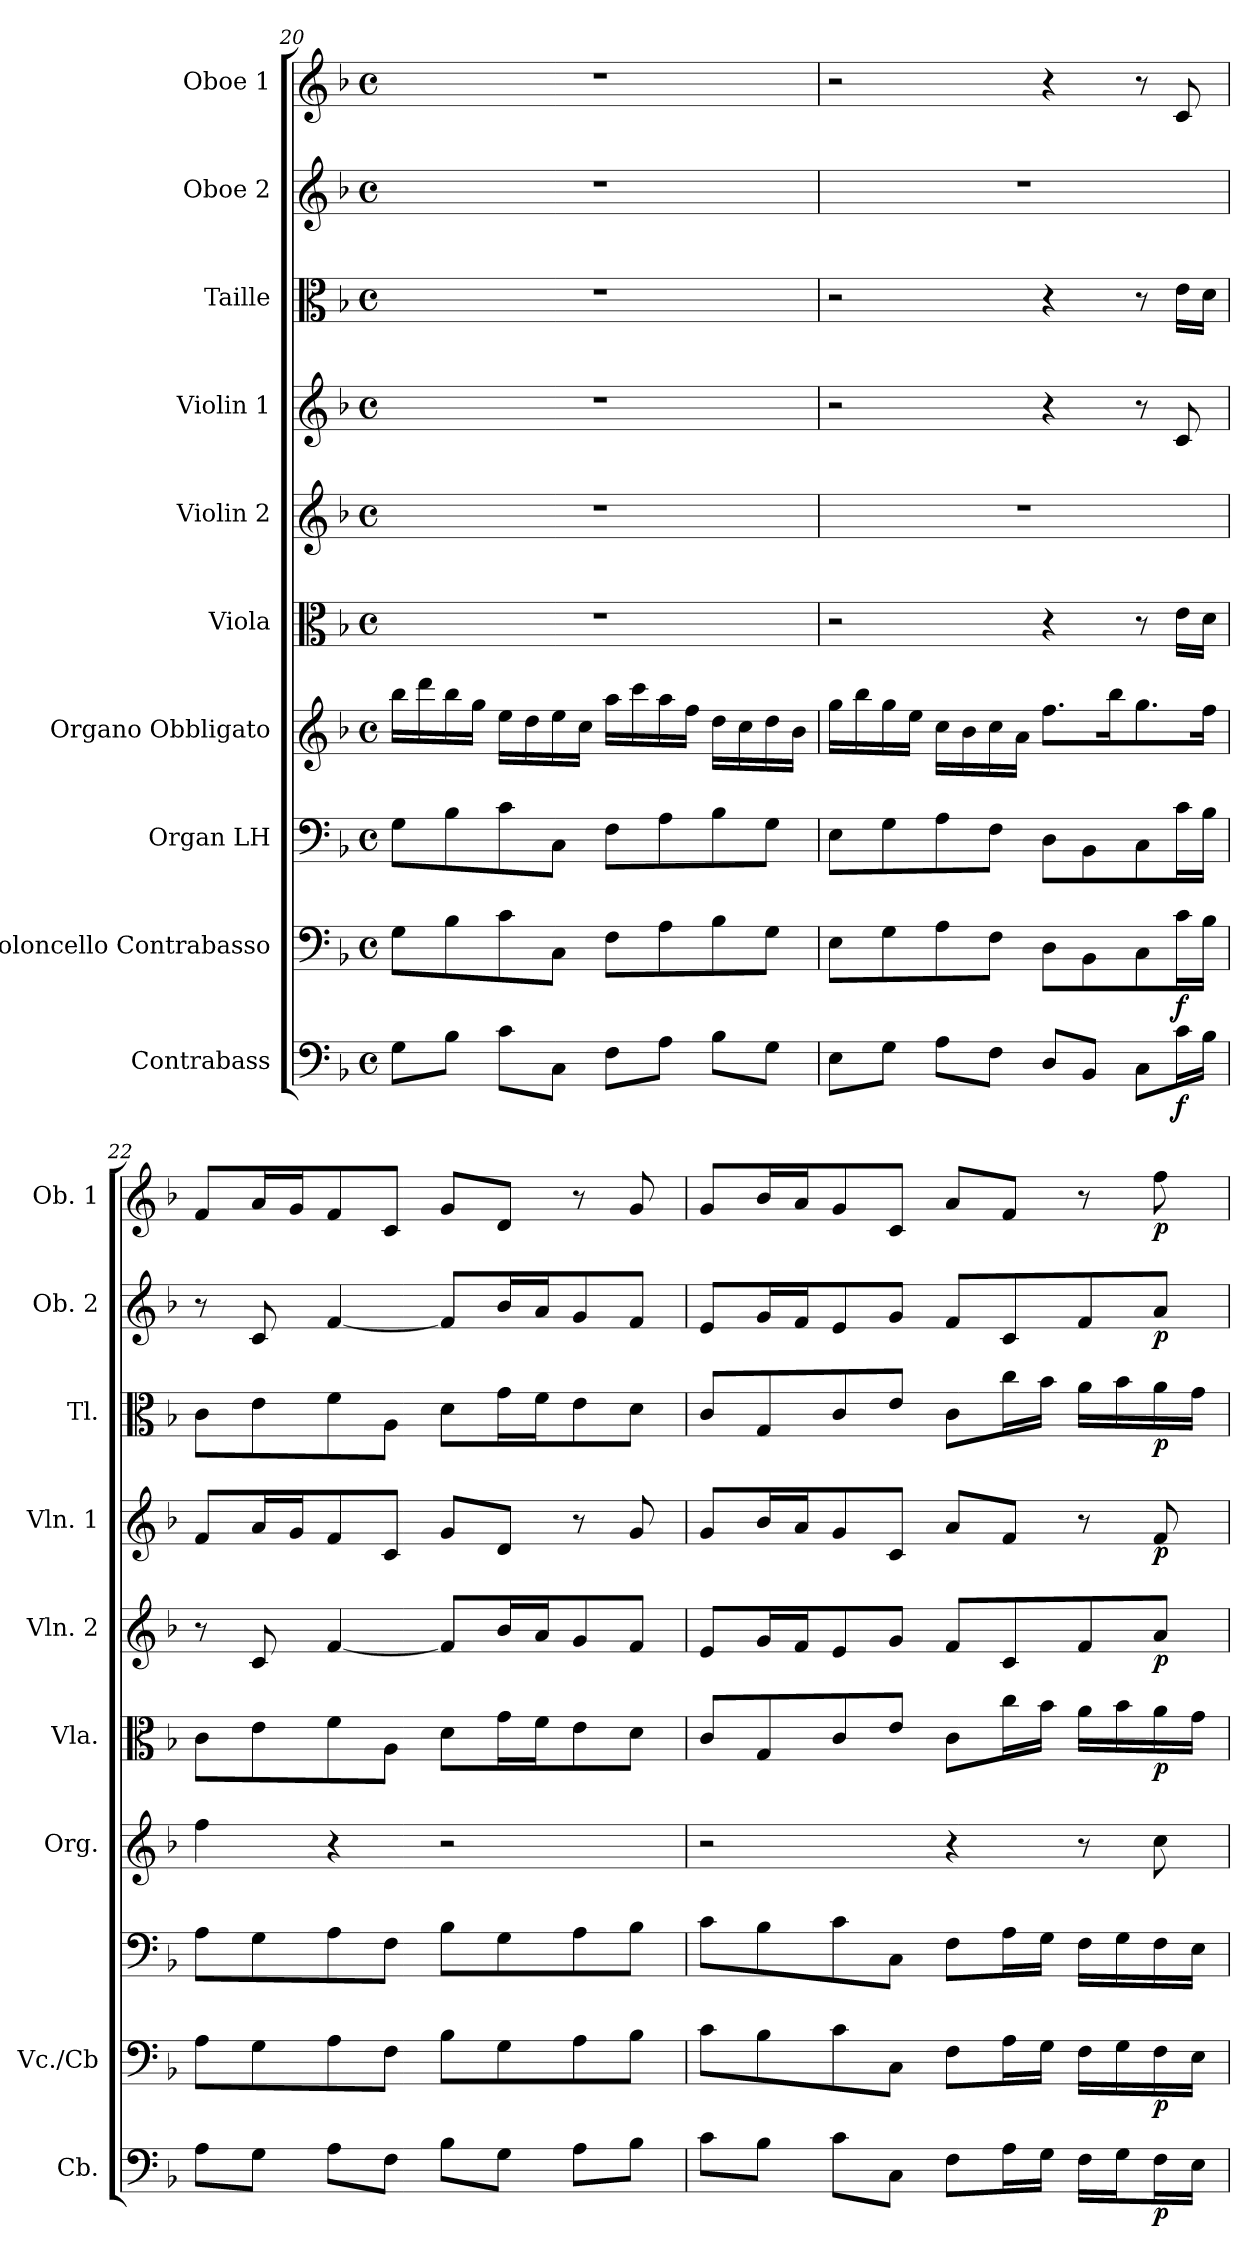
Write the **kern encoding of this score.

**kern	**dynam	**kern	**dynam	**kern	**kern	**kern	**dynam	**kern	**dynam	**kern	**dynam	**kern	**dynam	**kern	**dynam	**kern	**dynam
*part10	*part10	*part9	*part9	*part8	*part7	*part6	*part6	*part5	*part5	*part4	*part4	*part3	*part3	*part2	*part2	*part1	*part1
*staff10	*staff10	*staff9	*staff9	*staff8	*staff7	*staff6	*staff6	*staff5	*staff5	*staff4	*staff4	*staff3	*staff3	*staff2	*staff2	*staff1	*staff1
*I"Contrabass	*	*I"Violoncello Contrabasso	*	*I"Organ LH	*I"Organo Obbligato	*I"Viola	*	*I"Violin 2	*	*I"Violin 1	*	*I"Taille	*	*I"Oboe 2	*	*I"Oboe 1	*
*I'Cb.	*	*I'Vc./Cb	*	*	*I'Org.	*I'Vla.	*	*I'Vln. 2	*	*I'Vln. 1	*	*I'Tl.	*	*I'Ob. 2	*	*I'Ob. 1	*
*clefF4	*	*clefF4	*	*clefF4	*clefG2	*clefC3	*	*clefG2	*	*clefG2	*	*clefC3	*	*clefG2	*	*clefG2	*
*ITrd7c12	*	*	*	*	*	*	*	*	*	*	*	*	*	*	*	*	*
*k[b-]	*	*k[b-]	*	*k[b-]	*k[b-]	*k[b-]	*	*k[b-]	*	*k[b-]	*	*k[b-]	*	*k[b-]	*	*k[b-]	*
*M4/4	*	*M4/4	*	*M4/4	*M4/4	*M4/4	*	*M4/4	*	*M4/4	*	*M4/4	*	*M4/4	*	*M4/4	*
*met(c)	*	*met(c)	*	*met(c)	*met(c)	*met(c)	*	*met(c)	*	*met(c)	*	*met(c)	*	*met(c)	*	*met(c)	*
=20	=20	=20	=20	=20	=20	=20	=20	=20	=20	=20	=20	=20	=20	=20	=20	=20	=20
8GG\L	.	8G\L	.	8G\L	16bb-\LL	1r	.	1r	.	1r	.	1r	.	1r	.	1r	.
.	.	.	.	.	16ddd\	.	.	.	.	.	.	.	.	.	.	.	.
8BB-\J	.	8B-\	.	8B-\	16bb-\	.	.	.	.	.	.	.	.	.	.	.	.
.	.	.	.	.	16gg\JJ	.	.	.	.	.	.	.	.	.	.	.	.
8C\L	.	8c\	.	8c\	16ee\LL	.	.	.	.	.	.	.	.	.	.	.	.
.	.	.	.	.	16dd\	.	.	.	.	.	.	.	.	.	.	.	.
8CC\J	.	8C\J	.	8C\J	16ee\	.	.	.	.	.	.	.	.	.	.	.	.
.	.	.	.	.	16cc\JJ	.	.	.	.	.	.	.	.	.	.	.	.
8FF\L	.	8F\L	.	8F\L	16aa\LL	.	.	.	.	.	.	.	.	.	.	.	.
.	.	.	.	.	16ccc\	.	.	.	.	.	.	.	.	.	.	.	.
8AA\J	.	8A\	.	8A\	16aa\	.	.	.	.	.	.	.	.	.	.	.	.
.	.	.	.	.	16ff\JJ	.	.	.	.	.	.	.	.	.	.	.	.
8BB-\L	.	8B-\	.	8B-\	16dd\LL	.	.	.	.	.	.	.	.	.	.	.	.
.	.	.	.	.	16cc\	.	.	.	.	.	.	.	.	.	.	.	.
8GG\J	.	8G\J	.	8G\J	16dd\	.	.	.	.	.	.	.	.	.	.	.	.
.	.	.	.	.	16b-\JJ	.	.	.	.	.	.	.	.	.	.	.	.
!!LO:PB:g=z
=21	=21	=21	=21	=21	=21	=21	=21	=21	=21	=21	=21	=21	=21	=21	=21	=21	=21
8EE\L	.	8E\L	.	8E\L	16gg\LL	2r	.	1r	.	2r	.	2r	.	1r	.	2r	.
.	.	.	.	.	16bb-\	.	.	.	.	.	.	.	.	.	.	.	.
8GG\J	.	8G\	.	8G\	16gg\	.	.	.	.	.	.	.	.	.	.	.	.
.	.	.	.	.	16ee\JJ	.	.	.	.	.	.	.	.	.	.	.	.
8AA\L	.	8A\	.	8A\	16cc\LL	.	.	.	.	.	.	.	.	.	.	.	.
.	.	.	.	.	16b-\	.	.	.	.	.	.	.	.	.	.	.	.
8FF\J	.	8F\J	.	8F\J	16cc\	.	.	.	.	.	.	.	.	.	.	.	.
.	.	.	.	.	16a\JJ	.	.	.	.	.	.	.	.	.	.	.	.
8DD/L	.	8D\L	.	8D\L	8.ff\L	4r	.	.	.	4r	.	4r	.	.	.	4r	.
8BBB-/J	.	8BB-\	.	8BB-\	.	.	.	.	.	.	.	.	.	.	.	.	.
.	.	.	.	.	16bb-\K	.	.	.	.	.	.	.	.	.	.	.	.
8CC\L	.	8C\	.	8C\	8.gg\	8r	.	.	.	8r	.	8r	.	.	.	8r	.
!	!LO:DY:b	!	!LO:DY:b	!	!	!	!	!	!	!	!	!	!	!	!	!	!
16C\L	f	16c\L	f	16c\L	.	16e\LL	.	.	.	8c/	.	16e\LL	.	.	.	8c/	.
16BB-\JJ	.	16B-\JJ	.	16B-\JJ	16ff\Jk	16d\JJ	.	.	.	.	.	16d\JJ	.	.	.	.	.
=22	=22	=22	=22	=22	=22	=22	=22	=22	=22	=22	=22	=22	=22	=22	=22	=22	=22
8AA\L	.	8A\L	.	8A\L	4ff\	8c\L	.	8r	.	8f/L	.	8c\L	.	8r	.	8f/L	.
8GG\J	.	8G\	.	8G\	.	8e\	.	8c/	.	16a/L	.	8e\	.	8c/	.	16a/L	.
.	.	.	.	.	.	.	.	.	.	16g/J	.	.	.	.	.	16g/J	.
8AA\L	.	8A\	.	8A\	4r	8f\	.	[4f/	.	8f/	.	8f\	.	[4f/	.	8f/	.
8FF\J	.	8F\J	.	8F\J	.	8A\J	.	.	.	8c/J	.	8A\J	.	.	.	8c/J	.
8BB-\L	.	8B-\L	.	8B-\L	2r	8d\L	.	8f/L]	.	8g/L	.	8d\L	.	8f/L]	.	8g/L	.
8GG\J	.	8G\	.	8G\	.	16g\L	.	16b-/L	.	8d/J	.	16g\L	.	16b-/L	.	8d/J	.
.	.	.	.	.	.	16f\J	.	16a/J	.	.	.	16f\J	.	16a/J	.	.	.
8AA\L	.	8A\	.	8A\	.	8e\	.	8g/	.	8r	.	8e\	.	8g/	.	8r	.
8BB-\J	.	8B-\J	.	8B-\J	.	8d\J	.	8f/J	.	8g/	.	8d\J	.	8f/J	.	8g/	.
=23	=23	=23	=23	=23	=23	=23	=23	=23	=23	=23	=23	=23	=23	=23	=23	=23	=23
8C\L	.	8c\L	.	8c\L	2r	8c/L	.	8e/L	.	8g/L	.	8c/L	.	8e/L	.	8g/L	.
8BB-\J	.	8B-\	.	8B-\	.	8G/	.	16g/L	.	16b-/L	.	8G/	.	16g/L	.	16b-/L	.
.	.	.	.	.	.	.	.	16f/J	.	16a/J	.	.	.	16f/J	.	16a/J	.
8C\L	.	8c\	.	8c\	.	8c/	.	8e/	.	8g/	.	8c/	.	8e/	.	8g/	.
8CC\J	.	8C\J	.	8C\J	.	8e/J	.	8g/J	.	8c/J	.	8e/J	.	8g/J	.	8c/J	.
8FF\L	.	8F\L	.	8F\L	4r	8c\L	.	8f/L	.	8a/L	.	8c\L	.	8f/L	.	8a/L	.
16AA\L	.	16A\L	.	16A\L	.	16cc\L	.	8c/	.	8f/J	.	16cc\L	.	8c/	.	8f/J	.
16GG\JJ	.	16G\JJ	.	16G\JJ	.	16b-\JJ	.	.	.	.	.	16b-\JJ	.	.	.	.	.
16FF\LL	.	16F\LL	.	16F\LL	8r	16a\LL	.	8f/	.	8r	.	16a\LL	.	8f/	.	8r	.
16GG\J	.	16G\	.	16G\	.	16b-\	.	.	.	.	.	16b-\	.	.	.	.	.
!	!LO:DY:b	!	!LO:DY:b	!	!	!	!LO:DY:b	!	!LO:DY:b	!	!LO:DY:b	!	!LO:DY:b	!	!LO:DY:b	!	!LO:DY:b
16FF\L	p	16F\	p	16F\	8cc\	16a\	p	8a/J	p	8f/	p	16a\	p	8a/J	p	8ff\	p
16EE\JJ	.	16E\JJ	.	16E\JJ	.	16g\JJ	.	.	.	.	.	16g\JJ	.	.	.	.	.
=	=	=	=	=	=	=	=	=	=	=	=	=	=	=	=	=	=
*-	*-	*-	*-	*-	*-	*-	*-	*-	*-	*-	*-	*-	*-	*-	*-	*-	*-
